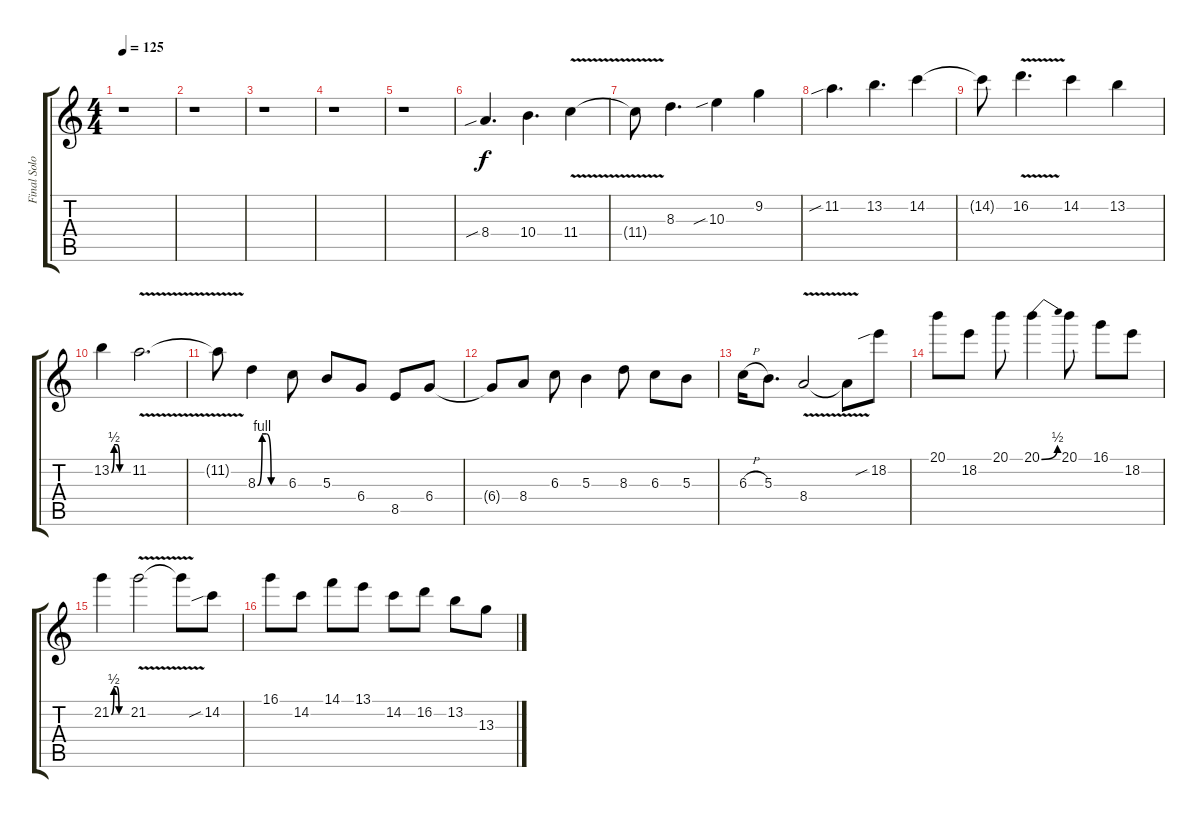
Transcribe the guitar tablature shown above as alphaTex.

\track ("Final Solo" "Final Solo") {instrument distortionguitar}
\staff {score tabs}
\tuning (Eb4 Bb3 Gb3 Db3 Ab2 Eb2) {hide}
\ts (4 4)
\tempo 125
\clef g2
\ks c
r.1{dy f} |
r.1 |
r.1 |
r.1 |
r.1 |
8.4{sib}.4{d} 10.4.4{d} 11.4{v}.4 |
11.4{t}.8 8.3.4{d} 10.3{sib}.4 9.2.4 |
11.2{sib}.4{d} 13.2.4{d} 14.2.4 |
14.2{t}.8 16.2{v}.4{d} 14.2.4 13.2.4 |
13.2{be (custom 0 0 10 2 20 2 30 0 60 0)}.4 11.2{v}.2{d} |
11.2{t}.8 8.3{be (custom 0 0 10 4 20 4 30 0 60 0)}.4 6.3.8 5.3.8 6.4.8 8.5.8 6.4.8 |
6.4{t}.8 8.4.8 6.3.8 5.3.4 8.3.8 6.3.8 5.3.8 |
6.3{h}.16 5.3.8{d} 8.4{v}.2 8.4{t}.8 18.2{sib}.8 |
20.1.8 18.2.8 20.1.8 20.1{be (bend 0 0 60 2)}.4 20.1.8 16.1.8 18.2.8 |
21.2{be (custom 0 0 10 2 20 2 30 0 60 0)}.4 21.2{v}.2 21.2{t}.8 14.2{sib}.8 |
16.1.8 14.2.8 14.1.8 13.1.8 14.2.8 16.2.8 13.2.8 13.3.8
